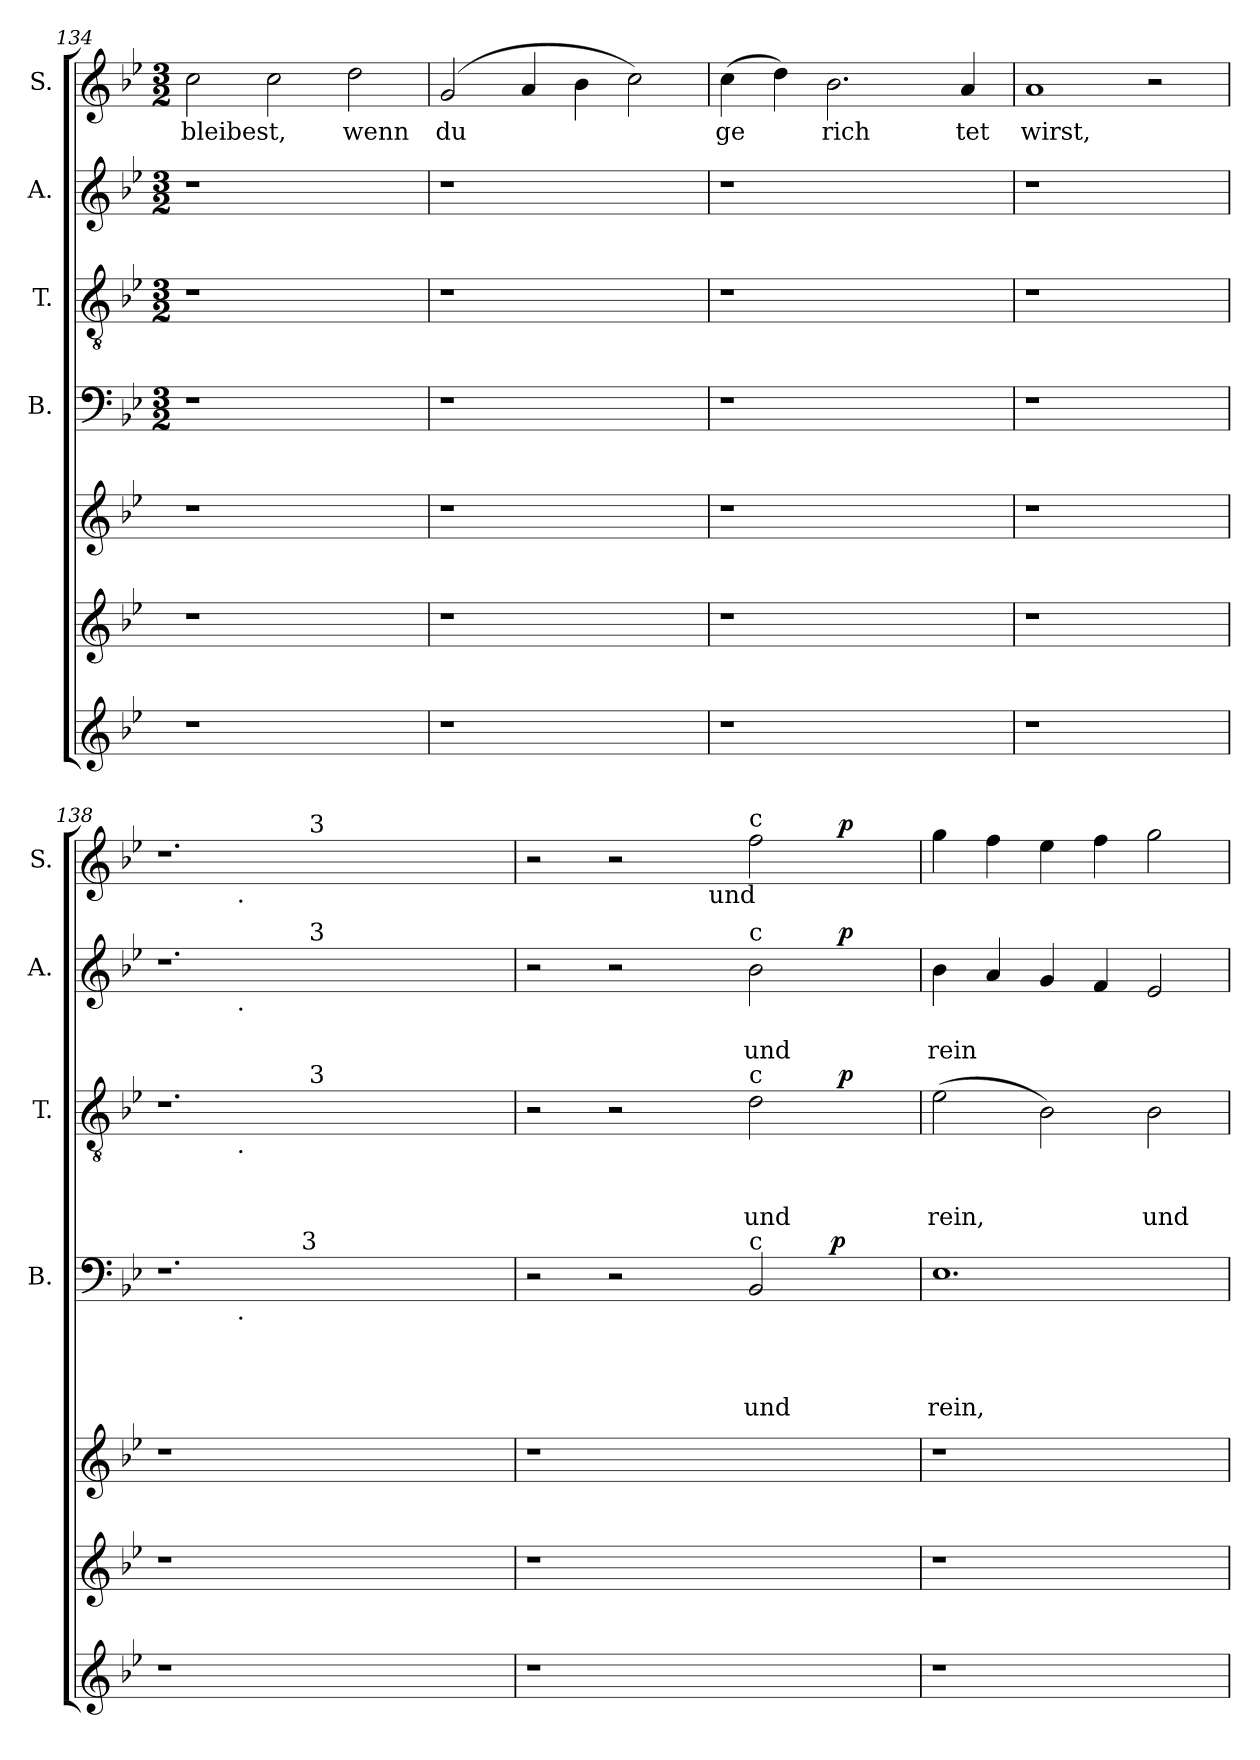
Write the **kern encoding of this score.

**kern	**kern	**kern	**kern	**text	**text	**text	**text	**dynam	**kern	**text	**text	**text	**dynam	**kern	**text	**text	**dynam	**kern	**text	**dynam
*part7	*part6	*part5	*part4	*part4	*part4	*part4	*part4	*part4	*part3	*part3	*part3	*part3	*part3	*part2	*part2	*part2	*part2	*part1	*part1	*part1
*staff7	*staff6	*staff5	*staff4	*staff4	*staff4	*staff4	*staff4	*staff4	*staff3	*staff3	*staff3	*staff3	*staff3	*staff2	*staff2	*staff2	*staff2	*staff1	*staff1	*staff1
*	*	*	*I"B.	*	*	*	*	*	*I"T.	*	*	*	*	*I"A.	*	*	*	*I"S.	*	*
*	*	*	*I'B.	*	*	*	*	*	*I'T.	*	*	*	*	*I'A.	*	*	*	*I'S.	*	*
*clefG2	*clefG2	*clefG2	*clefF4	*	*	*	*	*	*clefGv2	*	*	*	*	*clefG2	*	*	*	*clefG2	*	*
*k[b-e-]	*k[b-e-]	*k[b-e-]	*k[b-e-]	*	*	*	*	*	*k[b-e-]	*	*	*	*	*k[b-e-]	*	*	*	*k[b-e-]	*	*
*B-:	*B-:	*B-:	*B-:	*	*	*	*	*	*B-:	*	*	*	*	*B-:	*	*	*	*B-:	*	*
*	*	*	*M3/2	*	*	*	*	*	*M3/2	*	*	*	*	*M3/2	*	*	*	*M3/2	*	*
=134	=134	=134	=134	=134	=134	=134	=134	=134	=134	=134	=134	=134	=134	=134	=134	=134	=134	=134	=134	=134
!	!	!	!LO:N:vis=1	!	!	!	!	!	!LO:N:vis=1	!	!	!	!	!LO:N:vis=1	!	!	!	!	!LO:LY:b	!
1r	1r	1r	1.r	.	.	.	.	.	1.r	.	.	.	.	1.r	.	.	.	2cc\	bleibest,	.
.	.	.	.	.	.	.	.	.	.	.	.	.	.	.	.	.	.	2cc\	.	.
!	!	!	!	!	!	!	!	!	!	!	!	!	!	!	!	!	!	!	!LO:LY:b	!
2ryy	2ryy	2ryy	.	.	.	.	.	.	.	.	.	.	.	.	.	.	.	2dd\	wenn	.
=135	=135	=135	=135	=135	=135	=135	=135	=135	=135	=135	=135	=135	=135	=135	=135	=135	=135	=135	=135	=135
!	!	!	!LO:N:vis=1	!	!	!	!	!	!LO:N:vis=1	!	!	!	!	!LO:N:vis=1	!	!	!	!	!LO:LY:b	!
1r	1r	1r	1.r	.	.	.	.	.	1.r	.	.	.	.	1.r	.	.	.	(2g/	du	.
.	.	.	.	.	.	.	.	.	.	.	.	.	.	.	.	.	.	4a/	.	.
.	.	.	.	.	.	.	.	.	.	.	.	.	.	.	.	.	.	4b-\	.	.
2ryy	2ryy	2ryy	.	.	.	.	.	.	.	.	.	.	.	.	.	.	.	2cc\)	.	.
=136	=136	=136	=136	=136	=136	=136	=136	=136	=136	=136	=136	=136	=136	=136	=136	=136	=136	=136	=136	=136
!	!	!	!LO:N:vis=1	!	!	!	!	!	!LO:N:vis=1	!	!	!	!	!LO:N:vis=1	!	!	!	!	!LO:LY:b	!
1r	1r	1r	1.r	.	.	.	.	.	1.r	.	.	.	.	1.r	.	.	.	(>4cc\	ge	.
.	.	.	.	.	.	.	.	.	.	.	.	.	.	.	.	.	.	4dd\)	.	.
!	!	!	!	!	!	!	!	!	!	!	!	!	!	!	!	!	!	!	!LO:LY:b	!
.	.	.	.	.	.	.	.	.	.	.	.	.	.	.	.	.	.	2.b-\	rich	.
2ryy	2ryy	2ryy	.	.	.	.	.	.	.	.	.	.	.	.	.	.	.	.	.	.
!	!	!	!	!	!	!	!	!	!	!	!	!	!	!	!	!	!	!	!LO:LY:b	!
.	.	.	.	.	.	.	.	.	.	.	.	.	.	.	.	.	.	4a/	tet	.
=137	=137	=137	=137	=137	=137	=137	=137	=137	=137	=137	=137	=137	=137	=137	=137	=137	=137	=137	=137	=137
!	!	!	!LO:N:vis=1	!	!	!	!	!	!LO:N:vis=1	!	!	!	!	!LO:N:vis=1	!	!	!	!	!LO:LY:b	!
1r	1r	1r	1.r	.	.	.	.	.	1.r	.	.	.	.	1.r	.	.	.	1a	wirst,	.
2ryy	2ryy	2ryy	.	.	.	.	.	.	.	.	.	.	.	.	.	.	.	2r	.	.
!!LO:LB:g=z
=138	=138	=138	=138	=138	=138	=138	=138	=138	=138	=138	=138	=138	=138	=138	=138	=138	=138	=138	=138	=138
!	!	!	!LO:N:vis=1	!	!	!	!	!	!LO:N:vis=1	!	!	!	!	!LO:N:vis=1	!	!	!	!LO:N:vis=1	!	!
*	*	*	*^	*	*	*	*	*	*^	*	*	*	*	*^	*	*	*	*^	*	*
*	*	*	*	*^	*	*	*	*	*	*	*^	*	*	*	*	*	*^	*	*	*	*	*^	*	*
1r	1r	1r	1.r	4...ryy	3%2ryy	.	.	.	.	.	1.r	4...ryy	2ryy	.	.	.	.	1.r	4...ryy	2ryy	.	.	.	1.r	4...ryy	2ryy	.	.
!	!	!	!	!	!	!	!	!	!	!	!	!	!	!	!	!	!	!	!	!	!	!	!	!	!LO:TX:b:t=.	!	!	!
!	!	!	!	!	!	!	!	!	!	!	!	!	!	!	!	!	!	!	!LO:TX:b:t=.	!	!	!	!	!	!	!	!	!
!	!	!	!	!	!	!	!	!	!	!	!	!LO:TX:b:t=.	!	!	!	!	!	!	!	!	!	!	!	!	!	!	!	!
!	!	!	!	!LO:TX:b:t=.	!	!	!	!	!	!	!	!	!	!	!	!	!	!	!	!	!	!	!	!	!	!	!	!
.	.	.	.	1ryy	.	.	.	.	.	.	.	1ryy	.	.	.	.	.	.	1ryy	.	.	.	.	.	1ryy	.	.	.
.	.	.	.	.	.	.	.	.	.	.	.	.	8.ryy	.	.	.	.	.	.	8.ryy	.	.	.	.	.	8.ryy	.	.
.	.	.	.	.	96ryy	.	.	.	.	.	.	.	.	.	.	.	.	.	.	.	.	.	.	.	.	.	.	.
!	!	!	!	!	!LO:TX:a:t=3	!	!	!	!	!	!	!	!	!	!	!	!	!	!	!	!	!	!	!	!	!	!	!
.	.	.	.	.	3%2ryy	.	.	.	.	.	.	.	.	.	.	.	.	.	.	.	.	.	.	.	.	.	.	.
!	!	!	!	!	!	!	!	!	!	!	!	!	!	!	!	!	!	!	!	!	!	!	!	!	!	!LO:TX:a:t=3	!	!
!	!	!	!	!	!	!	!	!	!	!	!	!	!	!	!	!	!	!	!	!LO:TX:a:t=3	!	!	!	!	!	!	!	!
!	!	!	!	!	!	!	!	!	!	!	!	!	!LO:TX:a:t=3	!	!	!	!	!	!	!	!	!	!	!	!	!	!	!
.	.	.	.	.	.	.	.	.	.	.	.	.	2ryy	.	.	.	.	.	.	2ryy	.	.	.	.	.	2ryy	.	.
2ryy	2ryy	2ryy	.	.	.	.	.	.	.	.	.	.	.	.	.	.	.	.	.	.	.	.	.	.	.	.	.	.
.	.	.	.	.	.	.	.	.	.	.	.	.	4ryy	.	.	.	.	.	.	4ryy	.	.	.	.	.	4ryy	.	.
.	.	.	.	.	12...ryy	.	.	.	.	.	.	.	.	.	.	.	.	.	.	.	.	.	.	.	.	.	.	.
.	.	.	.	.	.	.	.	.	.	.	.	.	16ryy	.	.	.	.	.	.	16ryy	.	.	.	.	.	16ryy	.	.
.	.	.	.	32ryy	.	.	.	.	.	.	.	32ryy	.	.	.	.	.	.	32ryy	.	.	.	.	.	32ryy	.	.	.
*	*	*	*	*v	*v	*	*	*	*	*	*	*	*	*	*	*	*	*	*v	*v	*	*	*	*	*	*	*	*
*	*	*	*	*	*	*	*	*	*	*	*v	*v	*	*	*	*	*	*	*	*	*	*	*	*	*	*
=139	=139	=139	=139	=139	=139	=139	=139	=139	=139	=139	=139	=139	=139	=139	=139	=139	=139	=139	=139	=139	=139	=139	=139	=139	=139
1r	1r	1r	2r	3%2ryy	.	.	.	.	.	2r	1ryy	.	.	.	.	2r	1ryy	.	.	.	2r	1ryy	2ryy	.	.
.	.	.	2r	.	.	.	.	.	.	2r	.	.	.	.	.	2r	.	.	.	.	2r	.	4ryy	.	.
.	.	.	.	3ryy	.	.	.	.	.	.	.	.	.	.	.	.	.	.	.	.	.	.	.	.	.
.	.	.	.	.	.	.	.	.	.	.	.	.	.	.	.	.	.	.	.	.	.	.	16.ryy	.	.
!	!	!	!	!	!	!	!	!	!	!	!	!	!	!	!	!	!	!	!	!	!	!	!LO:TX:b:t=und	!	!
.	.	.	.	.	.	.	.	.	.	.	.	.	.	.	.	.	.	.	.	.	.	.	2ryy	.	.
!	!	!	!	!	!	!	!	!	!	!	!	!	!	!	!	!	!	!	!	!	!LO:TX:a:t=c	!	!	!	!
!	!	!	!	!	!	!	!	!	!	!	!	!	!	!	!	!LO:TX:a:t=c	!	!	!	!	!	!	!	!	!
!	!	!	!	!	!	!	!	!	!	!LO:TX:a:t=c	!	!	!	!	!	!	!	!	!	!	!	!	!	!	!
!	!	!	!LO:TX:a:t=c	!	!	!	!	!	!	!	!	!	!	!	!	!	!	!	!	!	!	!	!	!	!
!	!	!	!	!	!	!	!	!LO:LY:b	!	!	!	!	!	!LO:LY:b	!	!	!	!	!LO:LY:b	!	!	!	!	!	!
2ryy	2ryy	2ryy	2BB-/	6ryy	.	.	.	und	.	2d\	4ryy	.	.	und	.	2b-\	4ryy	.	und	.	2ff\	4ryy	.	.	.
.	.	.	.	12ryy	.	.	.	.	.	.	.	.	.	.	.	.	.	.	.	.	.	.	.	.	.
.	.	.	.	48ryy	.	.	.	.	.	.	32ryy	.	.	.	.	.	32ryy	.	.	.	.	32ryy	.	.	.
!	!	!	!	!	!	!	!	!	!LO:DY:a	!	!	!	!	!	!	!	!	!	!	!	!	!	!	!	!
.	.	.	.	6ryy	.	.	.	.	p	.	.	.	.	.	.	.	.	.	.	.	.	.	.	.	.
!	!	!	!	!	!	!	!	!	!	!	!	!	!	!	!LO:DY:a	!	!	!	!	!LO:DY:a	!	!	!	!	!LO:DY:a
.	.	.	.	.	.	.	.	.	.	.	8..ryy	.	.	.	p	.	8..ryy	.	.	p	.	8..ryy	.	.	p
.	.	.	.	.	.	.	.	.	.	.	.	.	.	.	.	.	.	.	.	.	.	.	8ryy	.	.
.	.	.	.	24.ryy	.	.	.	.	.	.	.	.	.	.	.	.	.	.	.	.	.	.	.	.	.
.	.	.	.	.	.	.	.	.	.	.	.	.	.	.	.	.	.	.	.	.	.	.	32ryy	.	.
=140	=140	=140	=140	=140	=140	=140	=140	=140	=140	=140	=140	=140	=140	=140	=140	=140	=140	=140	=140	=140	=140	=140	=140	=140	=140
!	!	!	!	!	!	!	!	!	!	!	!	!	!	!	!	!	!	!	!	!	!LO:TX:b:t=rein	!	!	!	!
!	!	!	!	!	!	!	!	!LO:LY:b	!	!	!	!	!	!LO:LY:b	!	!	!	!	!LO:LY:b	!	!	!	!	!	!
*	*	*	*v	*v	*	*	*	*	*	*	*	*	*	*	*	*v	*v	*	*	*	*v	*v	*v	*	*
*	*	*	*	*	*	*	*	*	*v	*v	*	*	*	*	*	*	*	*	*	*	*
1r	1r	1r	1.E-	.	.	.	rein,	.	(>2e-\	.	.	rein,	.	4b-\	.	rein	.	4gg\	.	.
.	.	.	.	.	.	.	.	.	.	.	.	.	.	4a/	.	.	.	4ff\	.	.
.	.	.	.	.	.	.	.	.	2B-\)	.	.	.	.	4g/	.	.	.	4ee-\	.	.
.	.	.	.	.	.	.	.	.	.	.	.	.	.	4f/	.	.	.	4ff\	.	.
!	!	!	!	!	!	!	!	!	!	!	!	!LO:LY:b	!	!	!	!	!	!	!	!
2ryy	2ryy	2ryy	.	.	.	.	.	.	2B-\	.	.	und	.	2e-/	.	.	.	2gg\	.	.
=	=	=	=	=	=	=	=	=	=	=	=	=	=	=	=	=	=	=	=	=
*-	*-	*-	*-	*-	*-	*-	*-	*-	*-	*-	*-	*-	*-	*-	*-	*-	*-	*-	*-	*-
